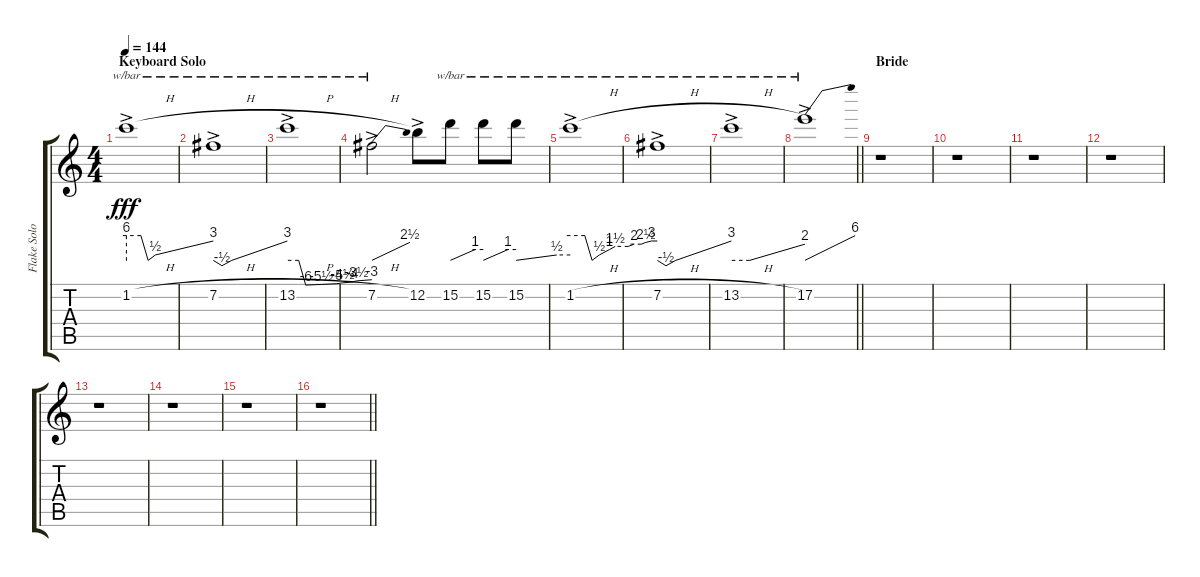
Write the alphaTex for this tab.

\track ("Flake Solo" "Flake Solo") {instrument lead8bassandlead}
\staff {score tabs}
\tuning (E5 B4 G4 D4 A3 E3) {hide}
\ts (4 4)
\section ("" "Keyboard Solo")
\tempo 144
\clef g2
\ks c
1.2{h ac}.1{tbe (custom default 0 24 10 24 15 0 20 2 60 12) dy fff} |
7.2{h ac}.1{tbe (custom default 0 0 7 -2 15 0 60 12)} |
13.2{h ac}.1{tbe (custom default 0 0 8 0 13 -24 24 -22 35 -20 39 -18 46 -16 49 -14 60 -12)} |
7.2{h ac}.2{tbe (dive default 0 0 60 10)} 12.2{ac}.8 15.2.8{tbe (custom default 0 0 45 4 60 4)} 15.2.8{tbe (custom default 0 0 45 4 60 4)} 15.2.8{tbe (custom default 0 0 45 2 60 2)} |
1.2{h ac}.1{tbe (custom default 0 24 10 24 15 0 20 2 27 4 31 6 40 6 44 8 49 8 52 10 56 12 60 12)} |
7.2{h ac}.1{tbe (custom default 0 0 7 -2 15 0 60 12)} |
13.2{h ac}.1{tbe (custom default 0 0 15 0 60 8)} |
\barLineRight lightlight
17.2{ac}.1{tbe (dive default 0 0 60 24)} |
\section ("" "Bride")
r.1 |
r.1 |
r.1 |
r.1 |
r.1 |
r.1 |
r.1 |
\barLineRight lightlight
r.1
